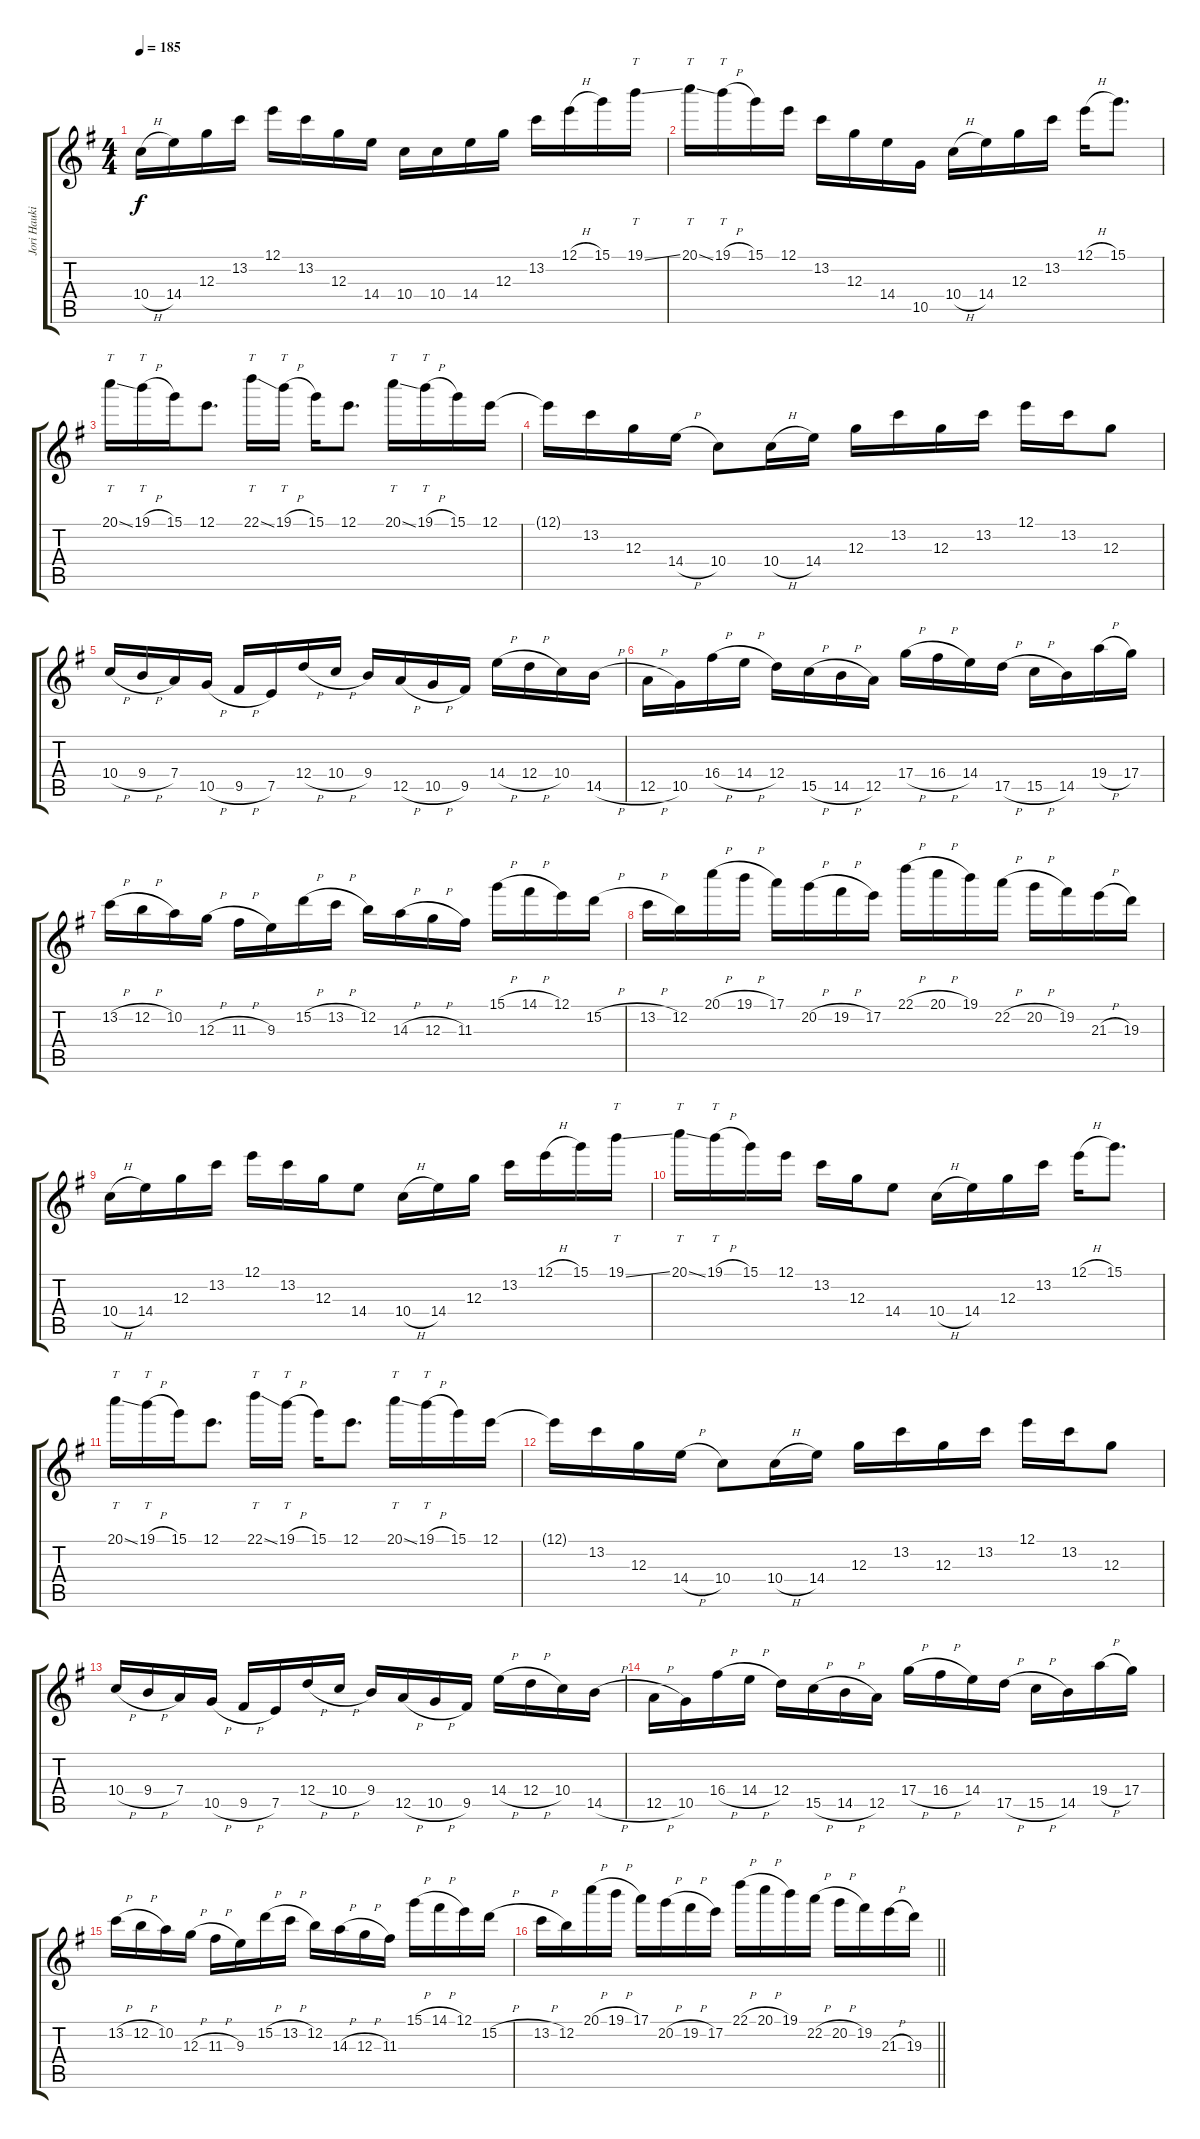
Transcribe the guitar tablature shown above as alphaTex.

\track ("Jori Haukio (lead guitar) " "Jori Hauki") {instrument overdrivenguitar}
\staff {score tabs}
\tuning (E4 B3 G3 D3 A2 E2) {hide}
\ts (4 4)
\tempo 185
\clef g2
\ks eminor
10.4{h}.16{dy f} 14.4.16 12.3.16 13.2.16 12.1.16 13.2.16 12.3.16 14.4.16 10.4.16 10.4.16 14.4.16 12.3.16 13.2.16 12.1{h}.16 15.1.16 19.1{ss}.16{tt} |
20.1{ss}.16{tt} 19.1{h}.16{tt} 15.1.16 12.1.16 13.2.16 12.3.16 14.4.16 10.5.16 10.4{h}.16 14.4.16 12.3.16 13.2.16 12.1{h}.16 15.1.8{d} |
20.1{ss}.16{tt} 19.1{h}.16{tt} 15.1.16 12.1.8{d} 22.1{ss}.16{tt} 19.1{h}.16{tt} 15.1.16 12.1.8{d} 20.1{ss}.16{tt} 19.1{h}.16{tt} 15.1.16 12.1.16 |
12.1{t}.16 13.2.16 12.3.16 14.4{h}.16 10.4.8 10.4{h}.16 14.4.16 12.3.16 13.2.16 12.3.16 13.2.16 12.1.16 13.2.16 12.3.8 |
10.4{h}.16 9.4{h}.16 7.4.16 10.5{h}.16 9.5{h}.16 7.5.16 12.4{h}.16 10.4{h}.16 9.4.16 12.5{h}.16 10.5{h}.16 9.5.16 14.4{h}.16 12.4{h}.16 10.4.16 14.5{h}.16 |
12.5{h}.16 10.5.16 16.4{h}.16 14.4{h}.16 12.4.16 15.5{h}.16 14.5{h}.16 12.5.16 17.4{h}.16 16.4{h}.16 14.4.16 17.5{h}.16 15.5{h}.16 14.5.16 19.4{h}.16 17.4.16 |
13.2{h}.16 12.2{h}.16 10.2.16 12.3{h}.16 11.3{h}.16 9.3.16 15.2{h}.16 13.2{h}.16 12.2.16 14.3{h}.16 12.3{h}.16 11.3.16 15.1{h}.16 14.1{h}.16 12.1.16 15.2{h}.16 |
13.2{h}.16 12.2.16 20.1{h}.16 19.1{h}.16 17.1.16 20.2{h}.16 19.2{h}.16 17.2.16 22.1{h}.16 20.1{h}.16 19.1.16 22.2{h}.16 20.2{h}.16 19.2.16 21.3{h}.16 19.3.16 |
10.4{h}.16 14.4.16 12.3.16 13.2.16 12.1.16 13.2.16 12.3.16 14.4.8 10.4{h}.16 14.4.16 12.3.16 13.2.16 12.1{h}.16 15.1.16 19.1{ss}.16{tt} |
20.1{ss}.16{tt} 19.1{h}.16{tt} 15.1.16 12.1.16 13.2.16 12.3.16 14.4.8 10.4{h}.16 14.4.16 12.3.16 13.2.16 12.1{h}.16 15.1.8{d} |
20.1{ss}.16{tt} 19.1{h}.16{tt} 15.1.16 12.1.8{d} 22.1{ss}.16{tt} 19.1{h}.16{tt} 15.1.16 12.1.8{d} 20.1{ss}.16{tt} 19.1{h}.16{tt} 15.1.16 12.1.16 |
12.1{t}.16 13.2.16 12.3.16 14.4{h}.16 10.4.8 10.4{h}.16 14.4.16 12.3.16 13.2.16 12.3.16 13.2.16 12.1.16 13.2.16 12.3.8 |
10.4{h}.16 9.4{h}.16 7.4.16 10.5{h}.16 9.5{h}.16 7.5.16 12.4{h}.16 10.4{h}.16 9.4.16 12.5{h}.16 10.5{h}.16 9.5.16 14.4{h}.16 12.4{h}.16 10.4.16 14.5{h}.16 |
12.5{h}.16 10.5.16 16.4{h}.16 14.4{h}.16 12.4.16 15.5{h}.16 14.5{h}.16 12.5.16 17.4{h}.16 16.4{h}.16 14.4.16 17.5{h}.16 15.5{h}.16 14.5.16 19.4{h}.16 17.4.16 |
13.2{h}.16 12.2{h}.16 10.2.16 12.3{h}.16 11.3{h}.16 9.3.16 15.2{h}.16 13.2{h}.16 12.2.16 14.3{h}.16 12.3{h}.16 11.3.16 15.1{h}.16 14.1{h}.16 12.1.16 15.2{h}.16 |
\barLineRight lightlight
13.2{h}.16 12.2.16 20.1{h}.16 19.1{h}.16 17.1.16 20.2{h}.16 19.2{h}.16 17.2.16 22.1{h}.16 20.1{h}.16 19.1.16 22.2{h}.16 20.2{h}.16 19.2.16 21.3{h}.16 19.3.16
